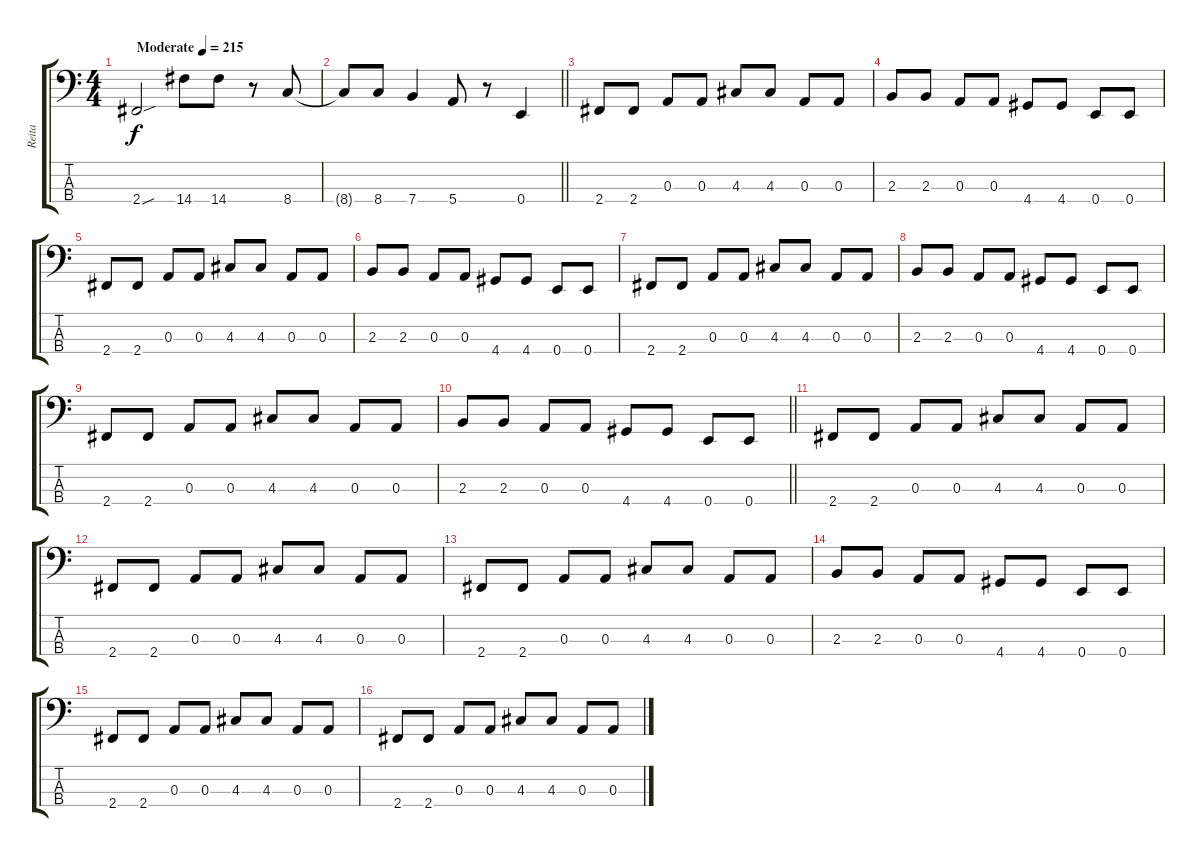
\track ("Reita" "Reita") {instrument electricbasspick}
\staff {score tabs}
\tuning (G2 D2 A1 E1) {hide}
\ts (4 4)
\tempo (215 "Moderate")
\clef f4
\ks c
2.4{sou}.2{dy f instrument electricbasspick} 14.4.8 14.4.8 r.8 8.4.8 |
\barLineRight lightlight
8.4{t}.8 8.4.8 7.4.4 5.4.8 r.8 0.4.4 |
2.4.8 2.4.8 0.3.8 0.3.8 4.3.8 4.3.8 0.3.8 0.3.8 |
2.3.8 2.3.8 0.3.8 0.3.8 4.4.8 4.4.8 0.4.8 0.4.8 |
2.4.8 2.4.8 0.3.8 0.3.8 4.3.8 4.3.8 0.3.8 0.3.8 |
2.3.8 2.3.8 0.3.8 0.3.8 4.4.8 4.4.8 0.4.8 0.4.8 |
2.4.8 2.4.8 0.3.8 0.3.8 4.3.8 4.3.8 0.3.8 0.3.8 |
2.3.8 2.3.8 0.3.8 0.3.8 4.4.8 4.4.8 0.4.8 0.4.8 |
2.4.8 2.4.8 0.3.8 0.3.8 4.3.8 4.3.8 0.3.8 0.3.8 |
\barLineRight lightlight
2.3.8 2.3.8 0.3.8 0.3.8 4.4.8 4.4.8 0.4.8 0.4.8 |
2.4.8 2.4.8 0.3.8 0.3.8 4.3.8 4.3.8 0.3.8 0.3.8 |
2.4.8 2.4.8 0.3.8 0.3.8 4.3.8 4.3.8 0.3.8 0.3.8 |
2.4.8 2.4.8 0.3.8 0.3.8 4.3.8 4.3.8 0.3.8 0.3.8 |
2.3.8 2.3.8 0.3.8 0.3.8 4.4.8 4.4.8 0.4.8 0.4.8 |
2.4.8 2.4.8 0.3.8 0.3.8 4.3.8 4.3.8 0.3.8 0.3.8 |
2.4.8 2.4.8 0.3.8 0.3.8 4.3.8 4.3.8 0.3.8 0.3.8
